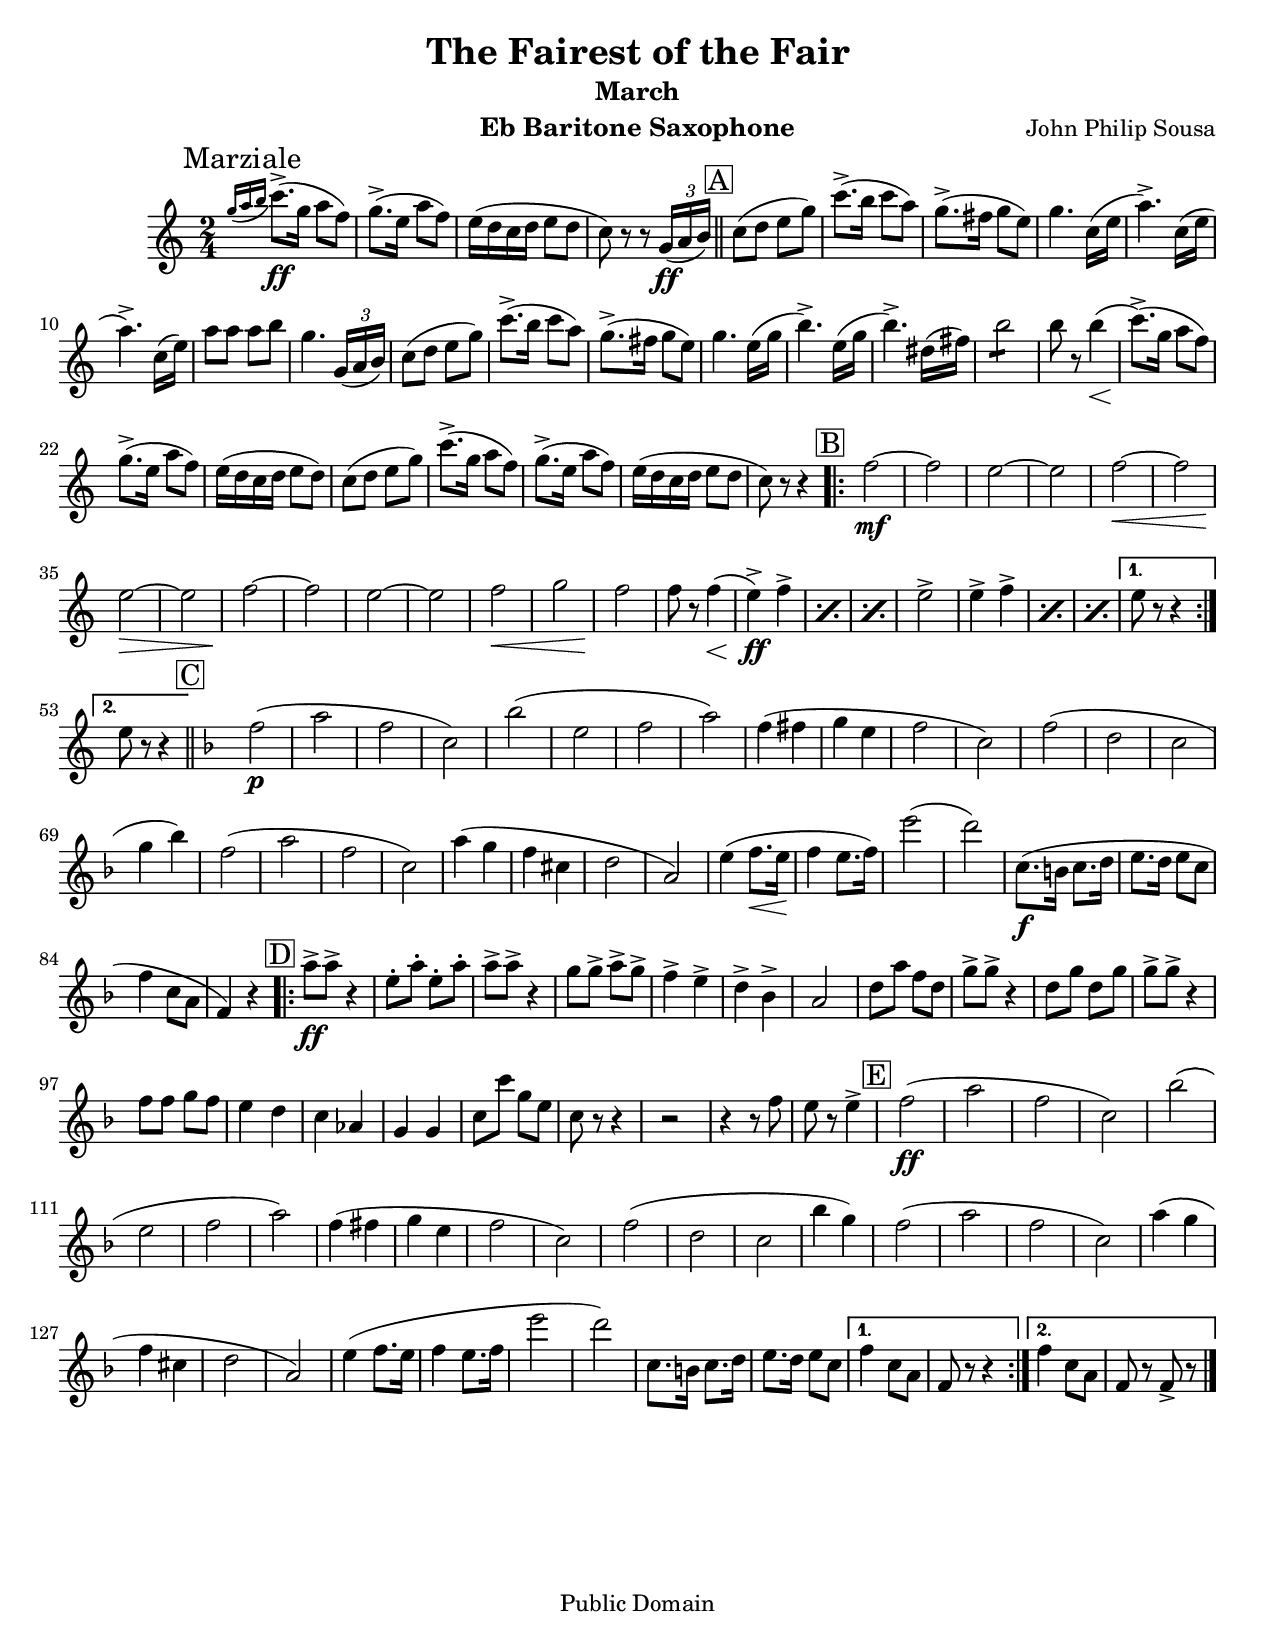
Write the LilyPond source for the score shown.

\version "2.16.2"
\include "JPSFotF.ly"

\paper {
  #(set-paper-size "letter")
}

\header {
  instrument = "Eb Baritone Saxophone"
}

\score {
  \new Staff { 
    \set Staff.midiInstrument = "baritone sax"
    \override Score.RehearsalMark #'break-align-symbol = #'time-signature
    \mark "Marziale"
    <<
      \rehearsalMarks
      \baritoneSaxophoneInEb
    >>
  }
  
  \layout {}
  \midi {
    \tempo 4 = 120
  }
}

